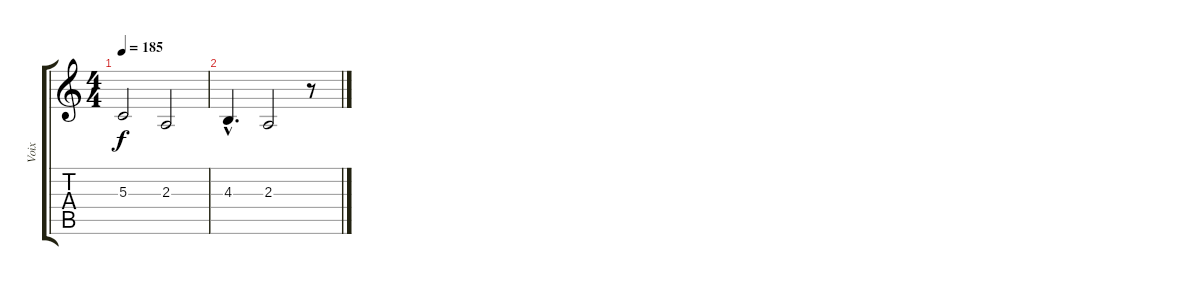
\track ("Voix" "Voix") {instrument cello}
\staff {score tabs}
\tuning (E4 B3 G3 D3 A2 E2) {hide}
\ts (4 4)
\tempo 185
\clef g2
\ks c
5.3{t}.2{dy f} 2.3.2 |
4.3{hac}.4{d} 2.3.2 r.8
